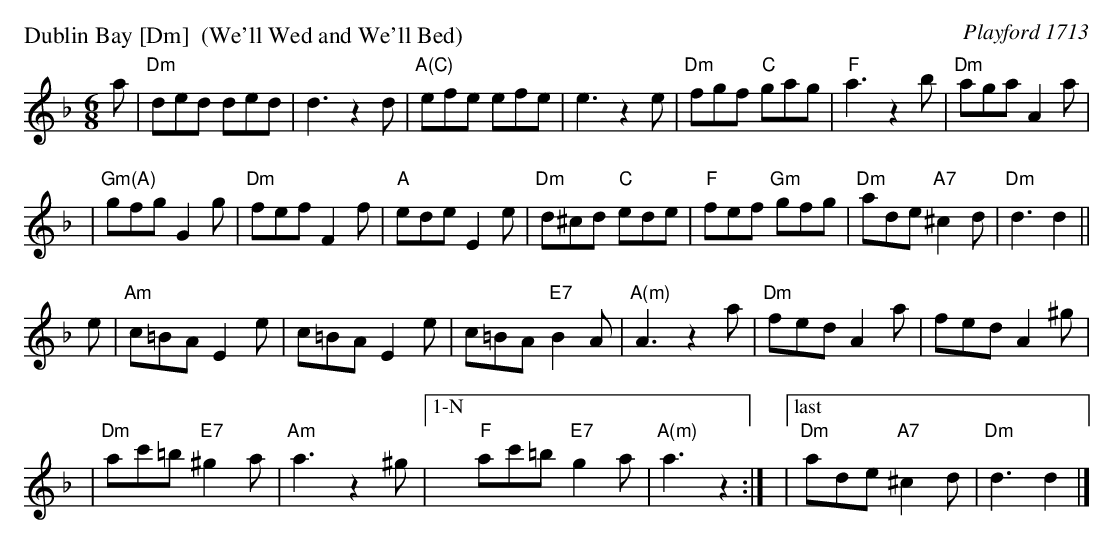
X:1
P: Dublin Bay [Dm]  (We'll Wed and We'll Bed)
O: Playford 1713
M: 6/8
L: 1/8
K: Dm
a \
| "Dm"ded ded | d3 z2d \
| "A(C)"efe efe | e3 z2e \
| "Dm"fgf "C"gag | "F"a3 z2b \
| "Dm"aga A2a |
| "Gm(A)"gfg G2g \
| "Dm"fef F2f | "A"ede E2e \
| "Dm"d^cd "C"ede | "F"fef "Gm"gfg \
| "Dm"ade "A7"^c2d | "Dm"d3 d2 ||
e \
| "Am"c=BA E2e | c=BA E2e \
| c=BA "E7"B2A | "A(m)"A3 z2a \
| "Dm"fed A2a | fed A2^g |
| "Dm"ac'=b "E7"^g2a | "Am"a3 z2^g \
|["1-N" "F"ac'=b "E7"g2a | "A(m)"a3 !d.C!z2 :|\
|["last" "Dm"ade "A7"^c2d | "Dm"d3 d2 |]
